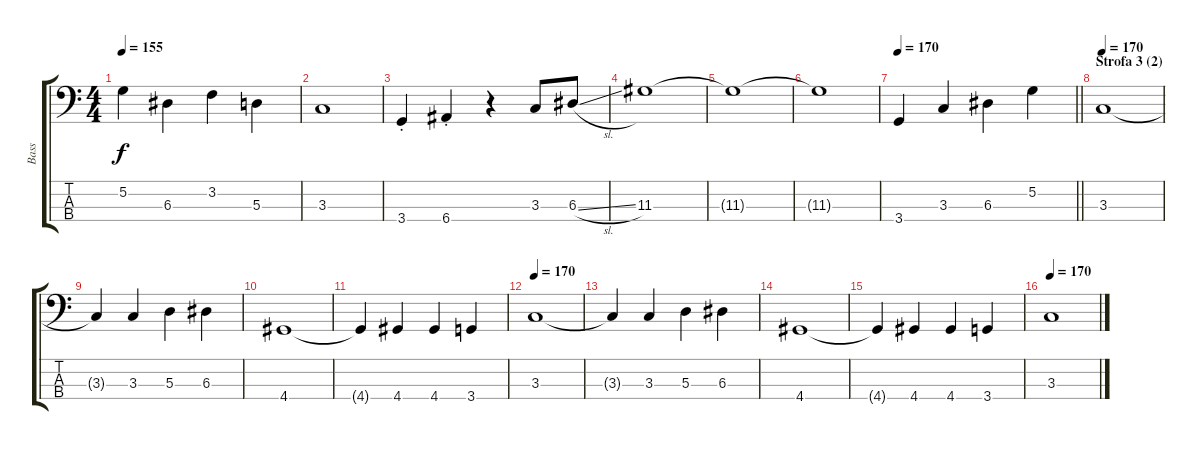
\track ("Bass" "Bass") {instrument electricbassfinger}
\staff {score tabs}
\tuning (G2 D2 A1 E1) {hide}
\ts (4 4)
\tempo 155
\clef f4
\ks c
5.2.4{dy f} 6.3.4 3.2.4 5.3.4 |
3.3.1 |
3.4{st}.4 6.4{st}.4 r.4 3.3.8 6.3{sl}.8 |
11.3.1 |
11.3{t}.1 |
11.3{t}.1 |
\tempo 170
\barLineRight lightlight
3.4.4 3.3.4 6.3.4 5.2.4 |
\section ("" "Strofa 3 (2)")
\tempo 170
3.3.1 |
3.3{t}.4 3.3.4 5.3.4 6.3.4 |
4.4.1 |
4.4{t}.4 4.4.4 4.4.4 3.4.4 |
\tempo 170
3.3.1 |
3.3{t}.4 3.3.4 5.3.4 6.3.4 |
4.4.1 |
4.4{t}.4 4.4.4 4.4.4 3.4.4 |
\tempo 170
3.3.1
